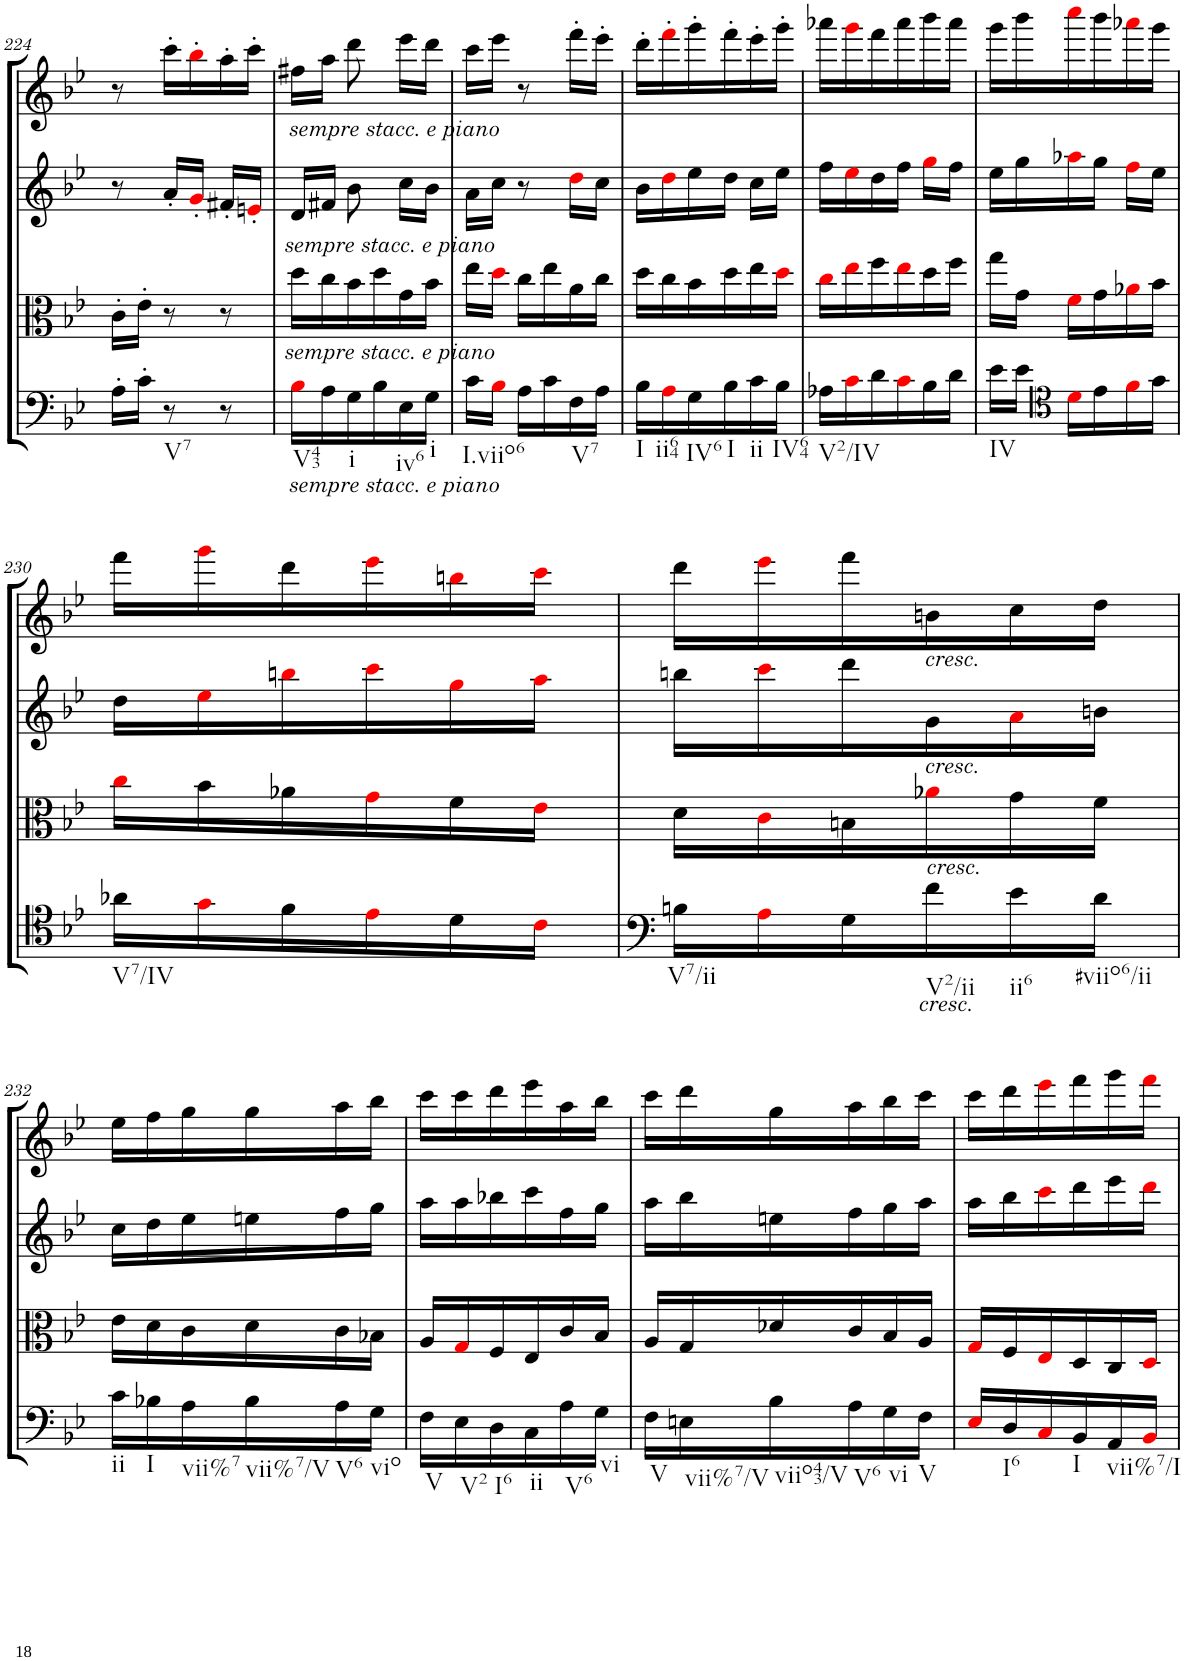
**kern	**kern	**kern	**kern
*part4	*part3	*part2	*part1
*staff4	*staff3	*staff2	*staff1
*I"Cello	*I"Viola	*I"2nd Violin	*I"1st Violin
*	*I'Vla	*I'Vln	*I'Vln
!!LO:PB:g=z
*clefC4	*clefC3	*clefG2	*clefG2
*k[b-e-]	*k[b-e-]	*k[b-e-]	*k[b-e-]
*B-:	*B-:	*B-:	*B-:
*M3/8	*M3/8	*M3/8	*M3/8
=224	=224	=224	=224
16A'\LL	16c'\LL	8r	8r
16c'\JJ	16e-'\JJ	.	.
!LO:TX:b:t=V7	!	!	!
8r	8r	16a'/LL	16ccc'\LL
.	.	16g'i/JJ	16bb-'i\
8r	8r	16f#X'/LL	16aa'\
.	.	16en'i/JJ	16ccc'\JJ
=225	=225	=225	=225
!	!	!	!LO:TX:b:i:t=sempre stacc. e piano
!	!	!LO:TX:b:i:t=sempre stacc. e piano	!
!	!LO:TX:b:i:t=sempre stacc. e piano	!	!
!LO:TX:b:i:t=sempre stacc. e piano	!	!	!
!LO:TX:b:t=V43	!	!	!
16B-i\LL	16dd\LL	16d/LL	16ff#X\LL
16A\	16cc\	16f#X/JJ	16aa\JJ
!LO:TX:b:t=i	!	!	!
16G\	16b-\	8b-\	8ddd\
16B-\	16dd\	.	.
!LO:TX:b:t=iv6	!	!	!
16E-\	16g\	16cc\LL	16eee-\LL
!LO:TX:b:t=i	!	!	!
16G\JJ	16b-\JJ	16b-\JJ	16ddd\JJ
=226	=226	=226	=226
!LO:TX:b:t=I.viio6	!	!	!
16c\LL	16ee-\LL	16a\LL	16ccc\LL
16B-i\JJ	16ddi\JJ	16cc\JJ	16eee-\JJ
16A\LL	16cc\LL	8r	8r
16c\	16ee-\	.	.
!LO:TX:b:t=V7	!	!	!
16F\	16a\	16ddi\LL	16fff'\LL
16A\JJ	16cc\JJ	16cc\JJ	16eee-'\JJ
=227	=227	=227	=227
!LO:TX:b:t=I	!	!	!
16B-\LL	16dd\LL	16b-\LL	16ddd'\LL
!LO:TX:b:t=ii64	!	!	!
16Ai\	16cc\	16ddi\	16fff'i\
!LO:TX:b:t=IV6	!	!	!
16G\	16b-\	16ee-\	16ggg'\
!LO:TX:b:t=I	!	!	!
16B-\	16dd\	16dd\JJ	16fff'\
!LO:TX:b:t=ii	!	!	!
16c\	16ee-\	16cc\LL	16eee-'\
!LO:TX:b:t=IV64	!	!	!
16B-\JJ	16ddi\JJ	16ee-\JJ	16ggg'\JJ
=228	=228	=228	=228
!LO:TX:b:t=V2/IV	!	!	!
16A-X\LL	16cci\LL	16ff\LL	16aaa-X\LL
16ci\	16ee-i\	16ee-i\	16gggi\
16d\	16ff\	16dd\	16fff\
16ci\	16ee-i\	16ff\JJ	16aaa-\
16B-\	16dd\	16ggi\LL	16bbb-\
16d\JJ	16ff\JJ	16ff\JJ	16aaa-\JJ
=229	=229	=229	=229
!LO:TX:b:t=IV	!	!	!
16e-\LL	16gg\LL	16ee-\LL	16ggg\LL
16e-\JJ	16g\JJ	16gg\	16bbb-\
*clefC4	*	*	*
16di\LL	16fi\LL	16aa-Xi\	16cccci\
16e-\	16g\	16gg\JJ	16bbb-\
16fi\	16a-Xi\	16ffi\LL	16aaa-Xi\
16g\JJ	16b-\JJ	16ee-\JJ	16ggg\JJ
!!LO:LB:g=z
=230	=230	=230	=230
!LO:TX:b:t=V7/IV	!	!	!
16a-X\LL	16cci\LL	16dd\LL	16fff\LL
16gi\	16b-\	16ee-i\	16gggi\
16f\	16a-X\	16bbni\	16ddd\
16e-i\	16gi\	16ccci\	16eee-i\
16d\	16f\	16ggi\	16bbni\
16ci\JJ	16e-i\JJ	16aai\JJ	16ccci\JJ
=231	=231	=231	=231
!LO:TX:b:t=V7/ii	!	!	!
16Bn\LL	16d\LL	16bbn\LL	16ddd\LL
16Ai\	16ci\	16ccci\	16eee-i\
16G\	16Bn\	16ddd\	16fff\
!	!	!	!LO:TX:b:i:t=cresc.
!	!	!LO:TX:b:i:t=cresc.	!
!	!LO:TX:b:i:t=cresc.	!	!
!LO:TX:b:i:t=cresc.	!	!	!
!LO:TX:b:t=V2/ii	!	!	!
16f\	16a-Xi\	16g\	16bn\
!LO:TX:b:t=ii6	!	!	!
16e-\	16g\	16ai\	16cc\
!LO:TX:b:t=#viio6/ii	!	!	!
16d\JJ	16f\JJ	16bn\JJ	16dd\JJ
!!LO:LB:g=z
=232	=232	=232	=232
!LO:TX:b:t=ii	!	!	!
16c\LL	16e-\LL	16cc\LL	16ee-\LL
!LO:TX:b:t=I	!	!	!
16B-X\	16d\	16dd\	16ff\
!LO:TX:b:t=vii%7	!	!	!
16A\	16c\	16ee-\	16gg\
!LO:TX:b:t=vii%7/V	!	!	!
16B-\	16d\	16een\	16gg\
!LO:TX:b:t=V6	!	!	!
16A\	16c\	16ff\	16aa\
!LO:TX:b:t=vio	!	!	!
16G\JJ	16B-X\JJ	16gg\JJ	16bb-\JJ
=233	=233	=233	=233
!LO:TX:b:t=V	!	!	!
16F\LL	16A/LL	16aa\LL	16ccc\LL
!LO:TX:b:t=V2	!	!	!
16E-\	16Gi/	16aa\	16ccc\
!LO:TX:b:t=I6	!	!	!
16D\	16F/	16bb-X\	16ddd\
!LO:TX:b:t=ii	!	!	!
16C\	16E-/	16ccc\	16eee-\
!LO:TX:b:t=V6	!	!	!
16A\	16c/	16ff\	16aa\
!LO:TX:b:t=vi	!	!	!
16G\JJ	16B-/JJ	16gg\JJ	16bb-\JJ
=234	=234	=234	=234
!LO:TX:b:t=V	!	!	!
16F\LL	16A/LL	16aa\LL	16ccc\LL
!LO:TX:b:t=vii%7/V	!	!	!
16En\	16G/	16bb-\	16ddd\
!LO:TX:b:t=viio43/V	!	!	!
16B-\	16d-X/	16een\	16gg\
!LO:TX:b:t=V6	!	!	!
16A\	16c/	16ff\	16aa\
!LO:TX:b:t=vi	!	!	!
16G\	16B-/	16gg\	16bb-\
!LO:TX:b:t=V	!	!	!
16F\JJ	16A/JJ	16aa\JJ	16ccc\JJ
=235	=235	=235	=235
16E-i/LL	16Gi/LL	16aa\LL	16ccc\LL
!LO:TX:b:t=I6	!	!	!
16D/	16F/	16bb-\	16ddd\
16Ci/	16E-i/	16ccci\	16eee-i\
!LO:TX:b:t=I	!	!	!
16BB-/	16D/	16ddd\	16fff\
!LO:TX:b:t=vii%7/I	!	!	!
16AA/	16C/	16eee-\	16ggg\
16BB-i/JJ	16Di/JJ	16dddi\JJ	16fffi\JJ
=	=	=	=
*-	*-	*-	*-
